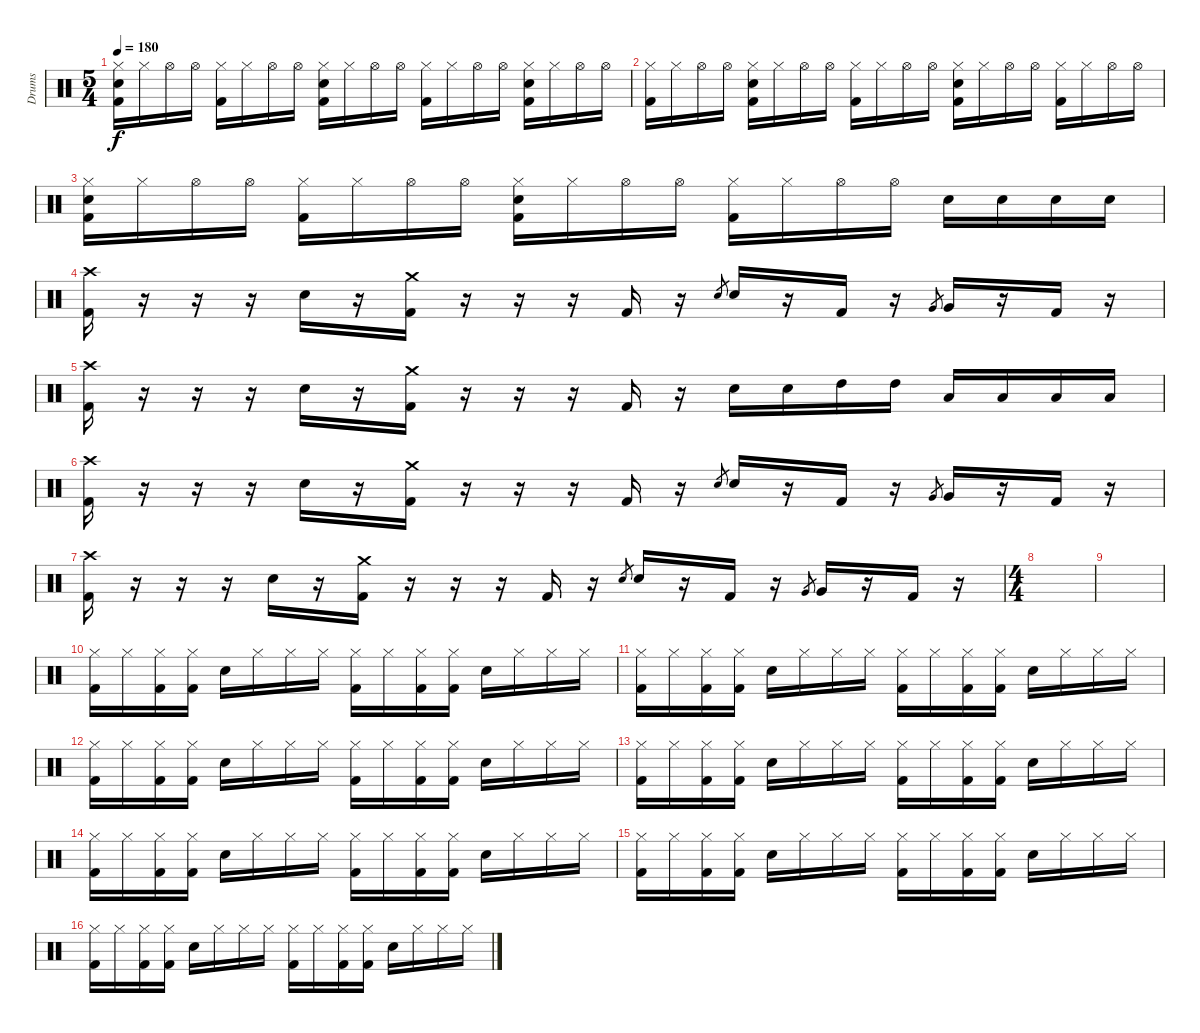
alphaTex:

\track ("Drums" "Drums") {instrument percussion}
\staff {score}
\articulation defaults
\ts (5 4)
\tempo 180
\clef neutral
\ks c
("Hi-Hat (closed)" "Electric Snare (hit)" "Kick (hit) 2").16{dy f} "Hi-Hat (closed)".16 "Hi-Hat (open)".16 "Hi-Hat (open)".16 ("Hi-Hat (closed)" "Kick (hit) 2").16 "Hi-Hat (closed)".16 "Hi-Hat (open)".16 "Hi-Hat (open)".16 ("Hi-Hat (closed)" "Electric Snare (hit)" "Kick (hit) 2").16 "Hi-Hat (closed)".16 "Hi-Hat (open)".16 "Hi-Hat (open)".16 ("Hi-Hat (closed)" "Kick (hit) 2").16 "Hi-Hat (closed)".16 "Hi-Hat (open)".16 "Hi-Hat (open)".16 ("Hi-Hat (closed)" "Electric Snare (hit)" "Kick (hit) 2").16 "Hi-Hat (closed)".16 "Hi-Hat (open)".16 "Hi-Hat (open)".16 |
("Hi-Hat (closed)" "Kick (hit) 2").16 "Hi-Hat (closed)".16 "Hi-Hat (open)".16 "Hi-Hat (open)".16 ("Hi-Hat (closed)" "Electric Snare (hit)" "Kick (hit) 2").16 "Hi-Hat (closed)".16 "Hi-Hat (open)".16 "Hi-Hat (open)".16 ("Hi-Hat (closed)" "Kick (hit) 2").16 "Hi-Hat (closed)".16 "Hi-Hat (open)".16 "Hi-Hat (open)".16 ("Hi-Hat (closed)" "Electric Snare (hit)" "Kick (hit) 2").16 "Hi-Hat (closed)".16 "Hi-Hat (open)".16 "Hi-Hat (open)".16 ("Hi-Hat (closed)" "Kick (hit) 2").16 "Hi-Hat (closed)".16 "Hi-Hat (open)".16 "Hi-Hat (open)".16 |
("Hi-Hat (closed)" "Electric Snare (hit)" "Kick (hit) 2").16 "Hi-Hat (closed)".16 "Hi-Hat (open)".16 "Hi-Hat (open)".16 ("Hi-Hat (closed)" "Kick (hit) 2").16 "Hi-Hat (closed)".16 "Hi-Hat (open)".16 "Hi-Hat (open)".16 ("Hi-Hat (closed)" "Electric Snare (hit)" "Kick (hit) 2").16 "Hi-Hat (closed)".16 "Hi-Hat (open)".16 "Hi-Hat (open)".16 ("Hi-Hat (closed)" "Kick (hit) 2").16 "Hi-Hat (closed)".16 "Hi-Hat (open)".16 "Hi-Hat (open)".16 "Electric Snare (hit)".16 "Electric Snare (hit)".16 "Electric Snare (hit)".16 "Electric Snare (hit)".16 |
("Crash high (hit)" "Kick (hit) 2").16 r.16 r.16 r.16 "Electric Snare (hit)".16 r.16 ("Crash medium (hit)" "Kick (hit) 2").16 r.16 r.16 r.16 "Kick (hit) 2".16 r.16 "Electric Snare (hit)".8{gr} "Electric Snare (hit)".16 r.16 "Kick (hit) 2".16 r.16 "Very Low Tom (hit)".8{gr} "Very Low Tom (hit)".16 r.16 "Kick (hit) 2".16 r.16 |
("Crash high (hit)" "Kick (hit) 2").16 r.16 r.16 r.16 "Electric Snare (hit)".16 r.16 ("Crash medium (hit)" "Kick (hit) 2").16 r.16 r.16 r.16 "Kick (hit) 2".16 r.16 "Electric Snare (hit)".16 "Electric Snare (hit)".16 "High Tom (hit)".16 "High Tom (hit)".16 "Low Tom (hit)".16 "Low Tom (hit)".16 "Low Floor Tom (hit)".16 "Low Floor Tom (hit)".16 |
("Crash high (hit)" "Kick (hit) 2").16 r.16 r.16 r.16 "Electric Snare (hit)".16 r.16 ("Crash medium (hit)" "Kick (hit) 2").16 r.16 r.16 r.16 "Kick (hit) 2".16 r.16 "Electric Snare (hit)".8{gr} "Electric Snare (hit)".16 r.16 "Kick (hit) 2".16 r.16 "Very Low Tom (hit)".8{gr} "Very Low Tom (hit)".16 r.16 "Kick (hit) 2".16 r.16 |
("Crash high (hit)" "Kick (hit) 2").16 r.16 r.16 r.16 "Electric Snare (hit)".16 r.16 ("Crash medium (hit)" "Kick (hit) 2").16 r.16 r.16 r.16 "Kick (hit) 2".16 r.16 "Electric Snare (hit)".8{gr} "Electric Snare (hit)".16 r.16 "Kick (hit) 2".16 r.16 "Very Low Tom (hit)".8{gr} "Very Low Tom (hit)".16 r.16 "Kick (hit) 2".16 r.16 |
\ts (4 4)
|
|
("Hi-Hat (closed)" "Kick (hit) 2").16 "Hi-Hat (closed)".16 ("Hi-Hat (closed)" "Kick (hit) 2").16 ("Hi-Hat (closed)" "Kick (hit) 2").16 "Electric Snare (hit)".16 "Hi-Hat (closed)".16 "Hi-Hat (closed)".16 "Hi-Hat (closed)".16 ("Hi-Hat (closed)" "Kick (hit) 2").16 "Hi-Hat (closed)".16 ("Hi-Hat (closed)" "Kick (hit) 2").16 ("Hi-Hat (closed)" "Kick (hit) 2").16 "Electric Snare (hit)".16 "Hi-Hat (closed)".16 "Hi-Hat (closed)".16 "Hi-Hat (closed)".16 |
("Hi-Hat (closed)" "Kick (hit) 2").16 "Hi-Hat (closed)".16 ("Hi-Hat (closed)" "Kick (hit) 2").16 ("Hi-Hat (closed)" "Kick (hit) 2").16 "Electric Snare (hit)".16 "Hi-Hat (closed)".16 "Hi-Hat (closed)".16 "Hi-Hat (closed)".16 ("Hi-Hat (closed)" "Kick (hit) 2").16 "Hi-Hat (closed)".16 ("Hi-Hat (closed)" "Kick (hit) 2").16 ("Hi-Hat (closed)" "Kick (hit) 2").16 "Electric Snare (hit)".16 "Hi-Hat (closed)".16 "Hi-Hat (closed)".16 "Hi-Hat (closed)".16 |
("Hi-Hat (closed)" "Kick (hit) 2").16 "Hi-Hat (closed)".16 ("Hi-Hat (closed)" "Kick (hit) 2").16 ("Hi-Hat (closed)" "Kick (hit) 2").16 "Electric Snare (hit)".16 "Hi-Hat (closed)".16 "Hi-Hat (closed)".16 "Hi-Hat (closed)".16 ("Hi-Hat (closed)" "Kick (hit) 2").16 "Hi-Hat (closed)".16 ("Hi-Hat (closed)" "Kick (hit) 2").16 ("Hi-Hat (closed)" "Kick (hit) 2").16 "Electric Snare (hit)".16 "Hi-Hat (closed)".16 "Hi-Hat (closed)".16 "Hi-Hat (closed)".16 |
("Hi-Hat (closed)" "Kick (hit) 2").16 "Hi-Hat (closed)".16 ("Hi-Hat (closed)" "Kick (hit) 2").16 ("Hi-Hat (closed)" "Kick (hit) 2").16 "Electric Snare (hit)".16 "Hi-Hat (closed)".16 "Hi-Hat (closed)".16 "Hi-Hat (closed)".16 ("Hi-Hat (closed)" "Kick (hit) 2").16 "Hi-Hat (closed)".16 ("Hi-Hat (closed)" "Kick (hit) 2").16 ("Hi-Hat (closed)" "Kick (hit) 2").16 "Electric Snare (hit)".16 "Hi-Hat (closed)".16 "Hi-Hat (closed)".16 "Hi-Hat (closed)".16 |
("Hi-Hat (closed)" "Kick (hit) 2").16 "Hi-Hat (closed)".16 ("Hi-Hat (closed)" "Kick (hit) 2").16 ("Hi-Hat (closed)" "Kick (hit) 2").16 "Electric Snare (hit)".16 "Hi-Hat (closed)".16 "Hi-Hat (closed)".16 "Hi-Hat (closed)".16 ("Hi-Hat (closed)" "Kick (hit) 2").16 "Hi-Hat (closed)".16 ("Hi-Hat (closed)" "Kick (hit) 2").16 ("Hi-Hat (closed)" "Kick (hit) 2").16 "Electric Snare (hit)".16 "Hi-Hat (closed)".16 "Hi-Hat (closed)".16 "Hi-Hat (closed)".16 |
("Hi-Hat (closed)" "Kick (hit) 2").16 "Hi-Hat (closed)".16 ("Hi-Hat (closed)" "Kick (hit) 2").16 ("Hi-Hat (closed)" "Kick (hit) 2").16 "Electric Snare (hit)".16 "Hi-Hat (closed)".16 "Hi-Hat (closed)".16 "Hi-Hat (closed)".16 ("Hi-Hat (closed)" "Kick (hit) 2").16 "Hi-Hat (closed)".16 ("Hi-Hat (closed)" "Kick (hit) 2").16 ("Hi-Hat (closed)" "Kick (hit) 2").16 "Electric Snare (hit)".16 "Hi-Hat (closed)".16 "Hi-Hat (closed)".16 "Hi-Hat (closed)".16 |
("Hi-Hat (closed)" "Kick (hit) 2").16 "Hi-Hat (closed)".16 ("Hi-Hat (closed)" "Kick (hit) 2").16 ("Hi-Hat (closed)" "Kick (hit) 2").16 "Electric Snare (hit)".16 "Hi-Hat (closed)".16 "Hi-Hat (closed)".16 "Hi-Hat (closed)".16 ("Hi-Hat (closed)" "Kick (hit) 2").16 "Hi-Hat (closed)".16 ("Hi-Hat (closed)" "Kick (hit) 2").16 ("Hi-Hat (closed)" "Kick (hit) 2").16 "Electric Snare (hit)".16 "Hi-Hat (closed)".16 "Hi-Hat (closed)".16 "Hi-Hat (closed)".16
